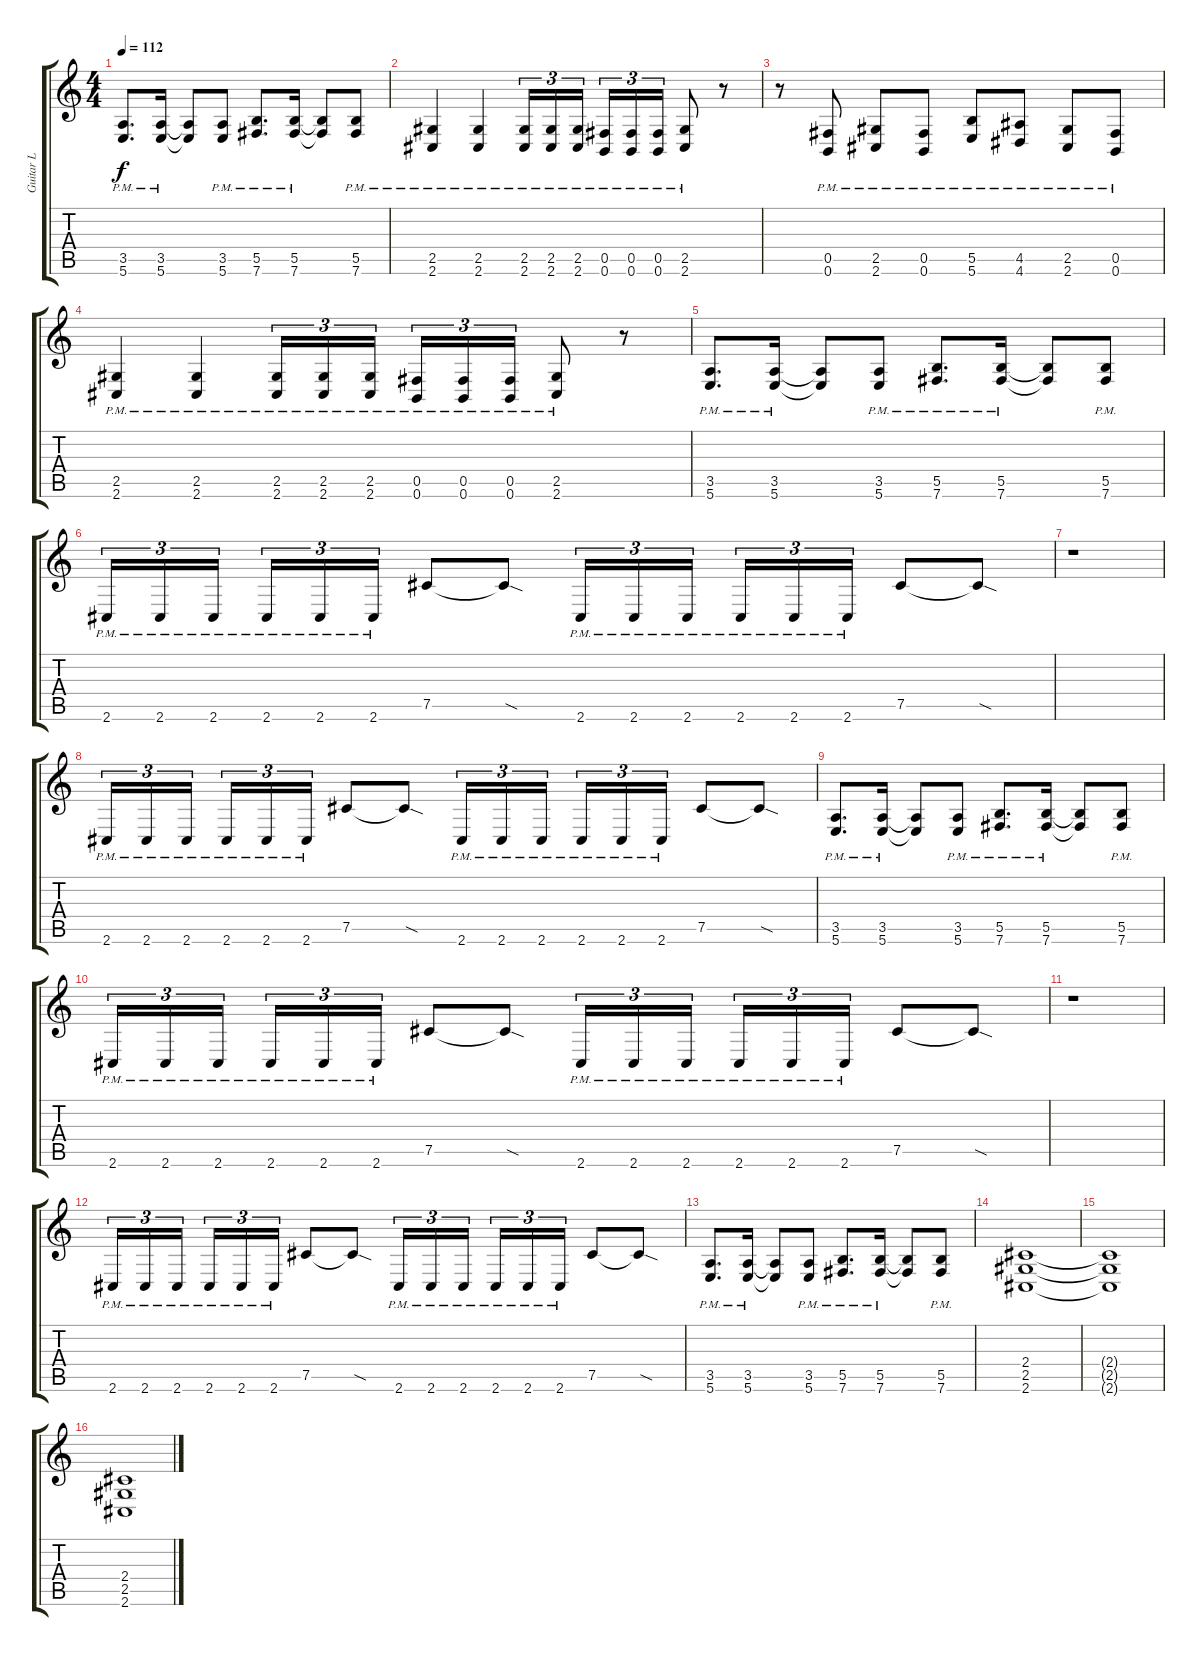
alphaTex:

\track ("Guitar L" "Guitar L") {instrument distortionguitar}
\staff {score tabs}
\tuning (Db4 Ab3 E3 B2 Gb2 B1) {hide}
\ts (4 4)
\tempo 112
\clef g2
\ks c
(3.5{pm} 5.6{pm}).8{d dy f} (3.5{pm} 5.6{pm}).16 (3.5{t} 5.6{t}).8 (3.5{pm} 5.6{pm}).8 (5.5{pm} 7.6{pm}).8{d} (5.5{pm} 7.6{pm}).16 (5.5{t} 7.6{t}).8 (5.5{pm} 7.6{pm}).8 |
(2.5{pm} 2.6{pm}).4 (2.5{pm} 2.6{pm}).4 (2.5{pm} 2.6{pm}).16{tu (3 2)} (2.5{pm} 2.6{pm}).16{tu (3 2)} (2.5{pm} 2.6{pm}).16{tu (3 2) beam splitsecondary} (0.5{pm} 0.6{pm}).16{tu (3 2)} (0.5{pm} 0.6{pm}).16{tu (3 2)} (0.5{pm} 0.6{pm}).16{tu (3 2)} (2.5{pm} 2.6{pm}).8 r.8 |
r.8 (0.5{pm} 0.6{pm}).8 (2.5{pm} 2.6{pm}).8 (0.5{pm} 0.6{pm}).8 (5.5{pm} 5.6{pm}).8 (4.5{pm} 4.6{pm}).8 (2.5{pm} 2.6{pm}).8 (0.5{pm} 0.6{pm}).8 |
(2.5{pm} 2.6{pm}).4 (2.5{pm} 2.6{pm}).4 (2.5{pm} 2.6{pm}).16{tu (3 2)} (2.5{pm} 2.6{pm}).16{tu (3 2)} (2.5{pm} 2.6{pm}).16{tu (3 2) beam splitsecondary} (0.5{pm} 0.6{pm}).16{tu (3 2)} (0.5{pm} 0.6{pm}).16{tu (3 2)} (0.5{pm} 0.6{pm}).16{tu (3 2)} (2.5{pm} 2.6{pm}).8 r.8 |
(3.5{pm} 5.6{pm}).8{d} (3.5{pm} 5.6{pm}).16 (3.5{t} 5.6{t}).8 (3.5{pm} 5.6{pm}).8 (5.5{pm} 7.6{pm}).8{d} (5.5{pm} 7.6{pm}).16 (5.5{t} 7.6{t}).8 (5.5{pm} 7.6{pm}).8 |
2.6{pm}.16{tu (3 2)} 2.6{pm}.16{tu (3 2)} 2.6{pm}.16{tu (3 2) beam splitsecondary} 2.6{pm}.16{tu (3 2)} 2.6{pm}.16{tu (3 2)} 2.6{pm}.16{tu (3 2)} 7.5.8 7.5{sod t}.8 2.6{pm}.16{tu (3 2)} 2.6{pm}.16{tu (3 2)} 2.6{pm}.16{tu (3 2) beam splitsecondary} 2.6{pm}.16{tu (3 2)} 2.6{pm}.16{tu (3 2)} 2.6{pm}.16{tu (3 2)} 7.5.8 7.5{sod t}.8 |
r.1 |
2.6{pm}.16{tu (3 2)} 2.6{pm}.16{tu (3 2)} 2.6{pm}.16{tu (3 2) beam splitsecondary} 2.6{pm}.16{tu (3 2)} 2.6{pm}.16{tu (3 2)} 2.6{pm}.16{tu (3 2)} 7.5.8 7.5{sod t}.8 2.6{pm}.16{tu (3 2)} 2.6{pm}.16{tu (3 2)} 2.6{pm}.16{tu (3 2) beam splitsecondary} 2.6{pm}.16{tu (3 2)} 2.6{pm}.16{tu (3 2)} 2.6{pm}.16{tu (3 2)} 7.5.8 7.5{sod t}.8 |
(3.5{pm} 5.6{pm}).8{d} (3.5{pm} 5.6{pm}).16 (3.5{t} 5.6{t}).8 (3.5{pm} 5.6{pm}).8 (5.5{pm} 7.6{pm}).8{d} (5.5{pm} 7.6{pm}).16 (5.5{t} 7.6{t}).8 (5.5{pm} 7.6{pm}).8 |
2.6{pm}.16{tu (3 2)} 2.6{pm}.16{tu (3 2)} 2.6{pm}.16{tu (3 2) beam splitsecondary} 2.6{pm}.16{tu (3 2)} 2.6{pm}.16{tu (3 2)} 2.6{pm}.16{tu (3 2)} 7.5.8 7.5{sod t}.8 2.6{pm}.16{tu (3 2)} 2.6{pm}.16{tu (3 2)} 2.6{pm}.16{tu (3 2) beam splitsecondary} 2.6{pm}.16{tu (3 2)} 2.6{pm}.16{tu (3 2)} 2.6{pm}.16{tu (3 2)} 7.5.8 7.5{sod t}.8 |
r.1 |
2.6{pm}.16{tu (3 2)} 2.6{pm}.16{tu (3 2)} 2.6{pm}.16{tu (3 2) beam splitsecondary} 2.6{pm}.16{tu (3 2)} 2.6{pm}.16{tu (3 2)} 2.6{pm}.16{tu (3 2)} 7.5.8 7.5{sod t}.8 2.6{pm}.16{tu (3 2)} 2.6{pm}.16{tu (3 2)} 2.6{pm}.16{tu (3 2) beam splitsecondary} 2.6{pm}.16{tu (3 2)} 2.6{pm}.16{tu (3 2)} 2.6{pm}.16{tu (3 2)} 7.5.8 7.5{sod t}.8 |
(3.5{pm} 5.6{pm}).8{d} (3.5{pm} 5.6{pm}).16 (3.5{t} 5.6{t}).8 (3.5{pm} 5.6{pm}).8 (5.5{pm} 7.6{pm}).8{d} (5.5{pm} 7.6{pm}).16 (5.5{t} 7.6{t}).8 (5.5{pm} 7.6{pm}).8 |
(2.4 2.5 2.6).1 |
(2.4{t} 2.5{t} 2.6{t}).1 |
(2.4 2.5 2.6).1
